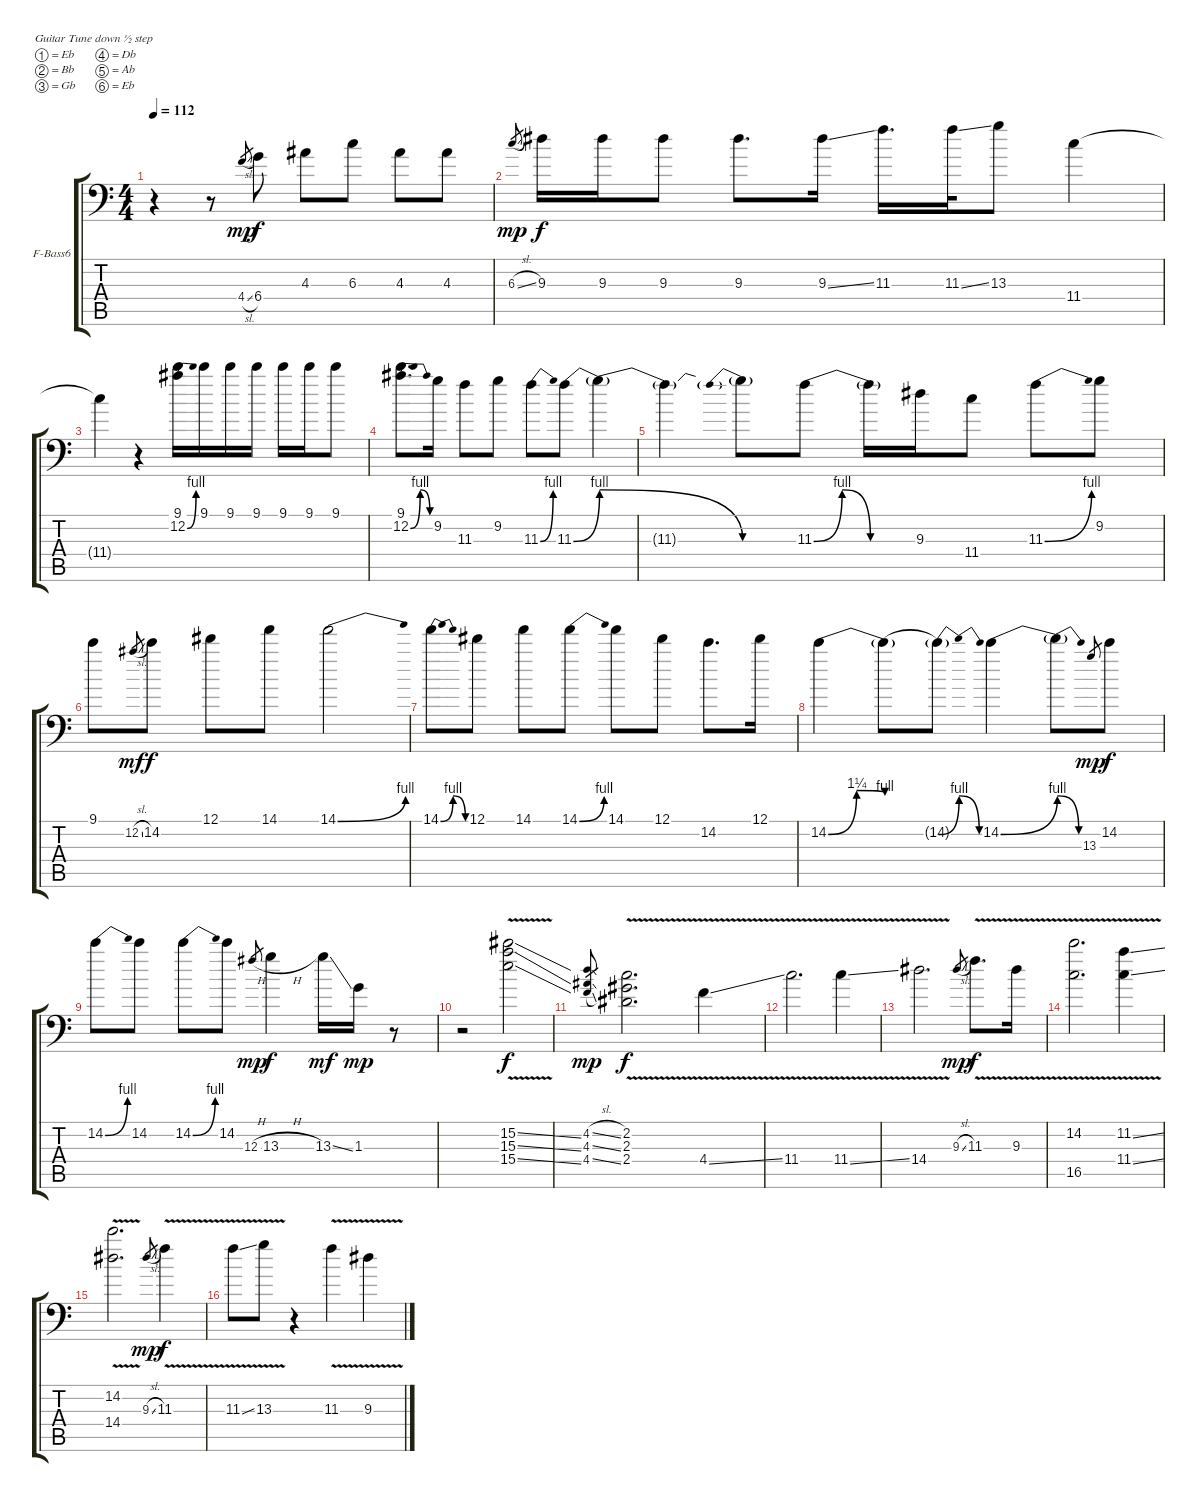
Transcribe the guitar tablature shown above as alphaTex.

\bracketExtendMode groupsimilarinstruments
\firstSystemTrackNameOrientation horizontal
\otherSystemsTrackNameOrientation horizontal
\track ("Overdub" "F-Bass6") {instrument fretlessbass}
\staff {score tabs}
\tuning (Eb4 Bb3 Gb3 Db3 Ab2 Eb2)
\ts (4 4)
\tempo 112
\clef f4
\ks c
r.4{dy f} r.8 4.4{sl}.8{gr dy mp} 6.4.8{dy f} 4.3.8 6.3.8 4.3.8 4.3.8 |
6.3{sl}.8{gr dy mp} 9.3.16{dy f} 9.3.16 9.3.8 9.3.8{d} 9.3{ss}.16 11.3.16{d} 11.3{ss}.32 13.3.8 11.4.4 |
11.4{t}.4 r.4 (9.1 12.2{be (bend 0 0 60 4)}).16 9.1.16 9.1.16 9.1.16 9.1.16 9.1.16 9.1.8 |
(9.1 12.2{be (bendrelease 0 0 30 4 30 4 60 0)}).8{d} 9.2.16 11.3.8 9.2.8 11.3{be (bend 0 0 60 4)}.8 11.3{be (bend 0 0 60 4)}.8 11.3{be (release 0 4 60 0) t}.4 |
11.3{t}.4 11.3{be (prebend 0 4 60 4) t}.8 11.3{be (bendrelease 0 0 30 4 30 4 60 0)}.8 11.3{be (hold 0 0 60 0) t}.16 9.3.16 11.4.8 11.3{be (bend 0 0 60 4)}.8 9.2.8 |
9.1.8 12.2{sl}.8{gr dy mf} 14.2.8{dy f} 12.1.8 14.1.8 14.1{be (bend 0 0 60 4)}.2 |
14.1{be (bendrelease 0 0 30 4 30 4 60 0)}.8 12.1.8 14.1.8 14.1{be (bend 0 0 60 4)}.8 14.1.8 12.1.8 14.2.8{d} 12.1.16 |
14.2{be (bendrelease 0 0 30 5 30 5 60 4)}.4 14.2{be (hold 0 0 60 0) t}.8 14.2{be (bendrelease 0 0 30 4 30 4 60 0) t}.8 14.2{be (bend 0 0 60 4)}.4 14.2{be (release 0 4 60 0) t}.8 13.3.8{gr dy mp} 14.2.8{dy f} |
14.2{be (bend 0 0 60 4)}.8 14.2.8 14.2{be (bend 0 0 60 4)}.8 14.2.8 12.3{h}.8{gr dy mp} 13.3{h}.4{dy f} 13.3{ss}.16{dy mf} 1.3.16{dy mp} r.8 |
r.2 (15.2{v ss} 15.3{v ss} 15.4{v ss}).2{dy f} |
(4.2{sl} 4.3{sl} 4.4{sl}).8{gr dy mp} (2.2{v} 2.3{v} 2.4{v}).2{d dy f} 4.4{v ss}.4 |
11.4{v}.2{d} 11.4{v ss}.4 |
14.4{v}.2{d} 9.3{sl}.8{gr dy mp} 11.3{v}.8{d dy f} 9.3{v}.16 |
(14.2{v} 16.5{v}).2{d} (11.2{v ss} 11.4{v ss}).4 |
(14.2{v} 14.4{v}).2{d} 9.3{sl}.8{gr dy mp} 11.3{v}.4{dy f} |
11.3{v ss}.8 13.3{v}.8 r.4 11.3{v}.4 9.3{v}.4
